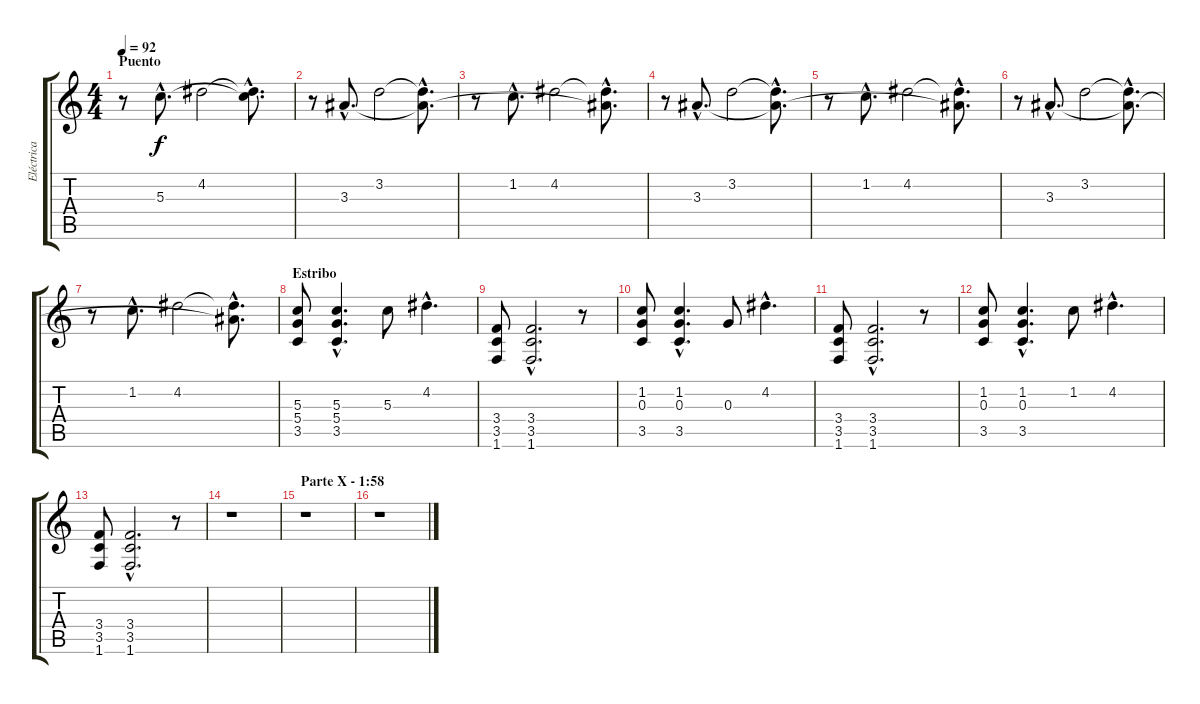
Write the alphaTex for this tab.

\track ("Eléctrica" "Eléctrica") {instrument electricguitarclean}
\staff {score tabs}
\tuning (E4 B3 G3 D3 A2 E2) {hide}
\ts (4 4)
\section ("" "Puento")
\tempo 92
\clef g2
\ks c
r.8{dy f} 5.3{hac}.8{d} 4.2.2 (4.2{hac t} 5.3{hac t}).8{d} |
r.8 3.3{hac}.8{d} 3.2.2 (3.2{hac t} 3.3{hac t}).8{d} |
r.8 1.2{hac}.8{d} 4.2.2 (4.2{hac t} 3.3{hac t}).8{d} |
r.8 3.3{hac}.8{d} 3.2.2 (3.2{hac t} 3.3{hac t}).8{d} |
r.8 1.2{hac}.8{d} 4.2.2 (4.2{hac t} 3.3{hac t}).8{d} |
r.8 3.3{hac}.8{d} 3.2.2 (3.2{hac t} 3.3{hac t}).8{d} |
r.8 1.2{hac}.8{d} 4.2.2 (4.2{hac t} 3.3{hac t}).8{d} |
\section ("" "Estribo")
(5.3 5.4 3.5).8 (5.3{hac} 5.4{hac} 3.5{hac}).4{d} 5.3.8 4.2{hac}.4{d} |
(3.4 3.5 1.6).8 (3.4{hac} 3.5{hac} 1.6{hac}).2{d} r.8 |
(1.2 0.3 3.5).8 (1.2{hac} 0.3{hac} 3.5{hac}).4{d} 0.3.8 4.2{hac}.4{d} |
(3.4 3.5 1.6).8 (3.4{hac} 3.5{hac} 1.6{hac}).2{d} r.8 |
(1.2 0.3 3.5).8 (1.2{hac} 0.3{hac} 3.5{hac}).4{d} 1.2.8 4.2{hac}.4{d} |
(3.4 3.5 1.6).8 (3.4{hac} 3.5{hac} 1.6{hac}).2{d} r.8 |
r.1 |
\section ("" "Parte X - 1:58")
r.1 |
r.1
